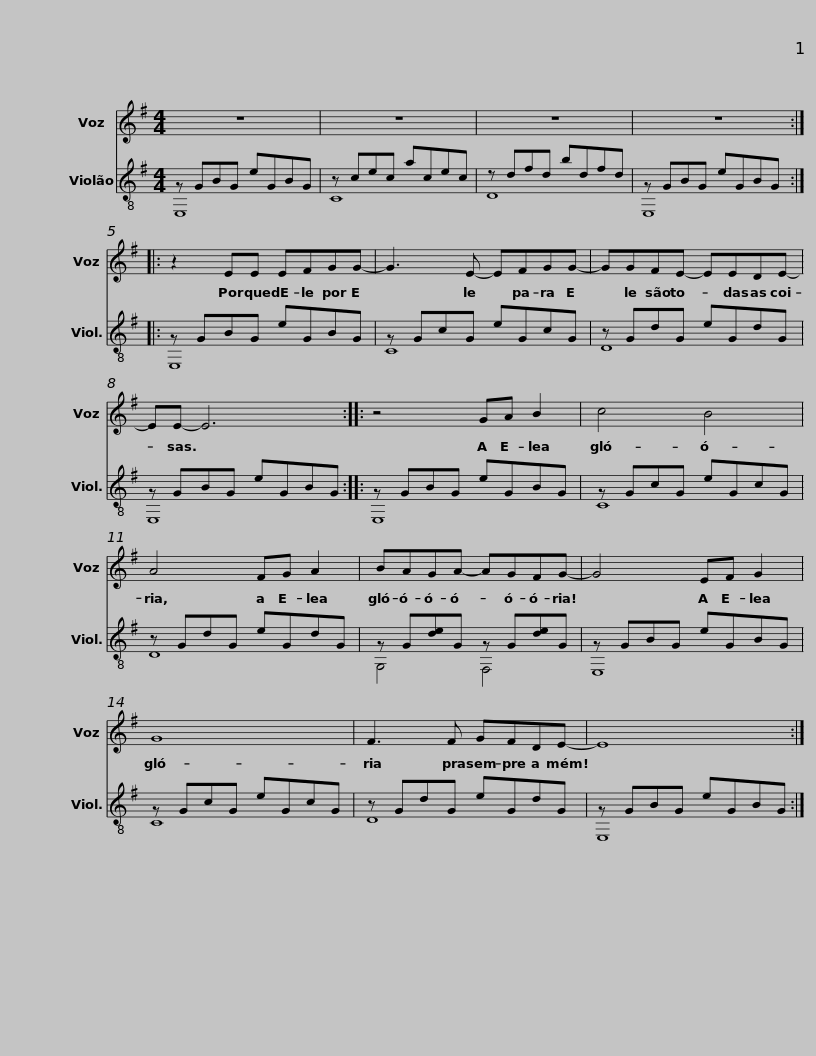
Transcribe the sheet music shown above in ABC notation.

X:1
%%score 1 ( 2 3 )
L:1/8
M:4/4
I:linebreak $
K:G
V:1 treble
V:2 treble-8
V:3 treble-8
V:1
 z8 | z8 | z8 | z8 ::$ z2 EE EFGG- | %5
 G3 E- EFGG- | GGFE- EEDE- | EE- E6 ::$ z4 GA B2 | c4 B4 | %10
 A4 FG A2 | BAGA- AGFG- |$ G4 EF G2 | G8 | F3 F GFDE- | %15
 E8 :| %16
V:2
 z GBG eGBG | z cec acec | z dfd bdfd | z GBG eGBG ::$ z GBG eGBG | %5
 z GcG eGcG | z GdG eGdG | z GBG eGBG ::$ z GBG eGBG | z GcG eGcG | %10
 z GdG eGdG | z G[de]G z G[de]G |$ z GBG eGBG | z GcG eGcG | z GdG eGdG | %15
 z GBG eGBG :| %16
V:3
 E,8 | C8 | D8 | E,8 ::$ E,8 | %5
 C8 | D8 | E,8 ::$ E,8 | C8 | %10
 D8 | G,4 F,4 |$ E,8 | C8 | D8 | %15
 E,8 :| %16
